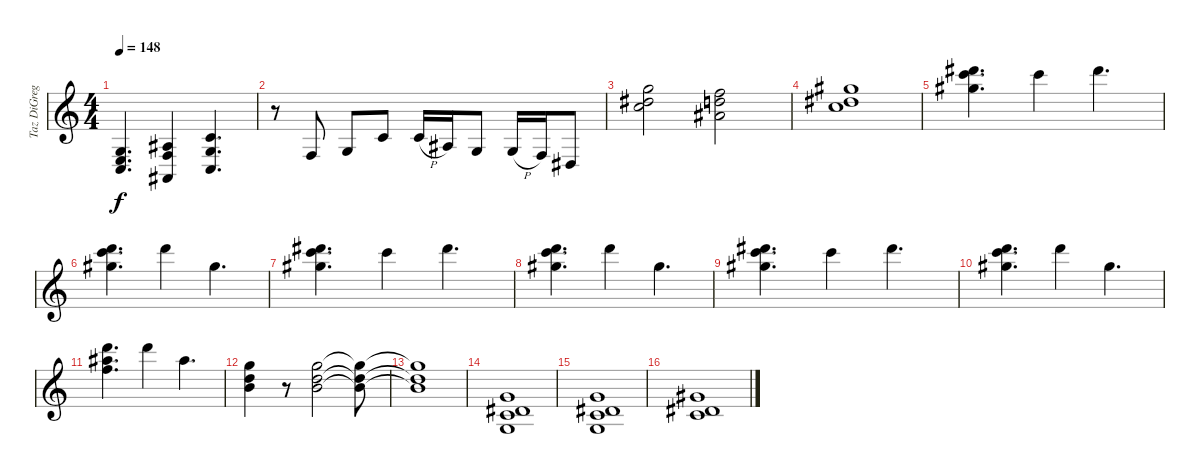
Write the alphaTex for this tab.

\track ("Taz DiGregorio Keyboards Rh" "Taz DiGreg") {instrument acousticgrandpiano}
\staff {score}
\tuning (E4 B3 G3 D3 A2 E2) {hide}
\ts (4 4)
\tempo 148
\clef g2
\ks c
(0.3 2.4 3.5).4{d dy f} (3.3 3.4 1.5).4 (5.3 5.4 3.5).4{d} |
r.8 3.4.8 5.4.8 5.3.8 5.3{h}.16 3.3.16 5.4.8 5.4{h}.16 3.4.16 6.5.8 |
(20.2 20.3 22.4).2 (13.1 19.3 20.4).2 |
(16.1 20.3 22.4).1 |
(16.1 28.2 29.3).4{d volume 10 balance 8} 20.1.4 23.1.4{d} |
(16.1 27.2 29.3).4{d} 22.1.4 16.1.4{d} |
(16.1 28.2 29.3).4{d} 20.1.4 23.1.4{d} |
(16.1 27.2 29.3).4{d} 22.1.4 16.1.4{d} |
(16.1 28.2 29.3).4{d} 20.1.4 23.1.4{d} |
(16.1 27.2 29.3).4{d} 22.1.4 16.1.4{d} |
(18.1 27.2 22.3).4{d} 22.1.4 18.1.4{d} |
(15.1 15.2 16.3).4 r.8 (15.1 15.2 16.3).2 (15.1{t} 15.2{t} 16.3{t}).8 |
(15.1{t} 15.2{t} 16.3{t}).1 |
(3.1 4.2 5.3 5.4).1{volume 8} |
(3.1 4.2 5.3 5.4).1 |
(4.1 4.2 5.3).1
